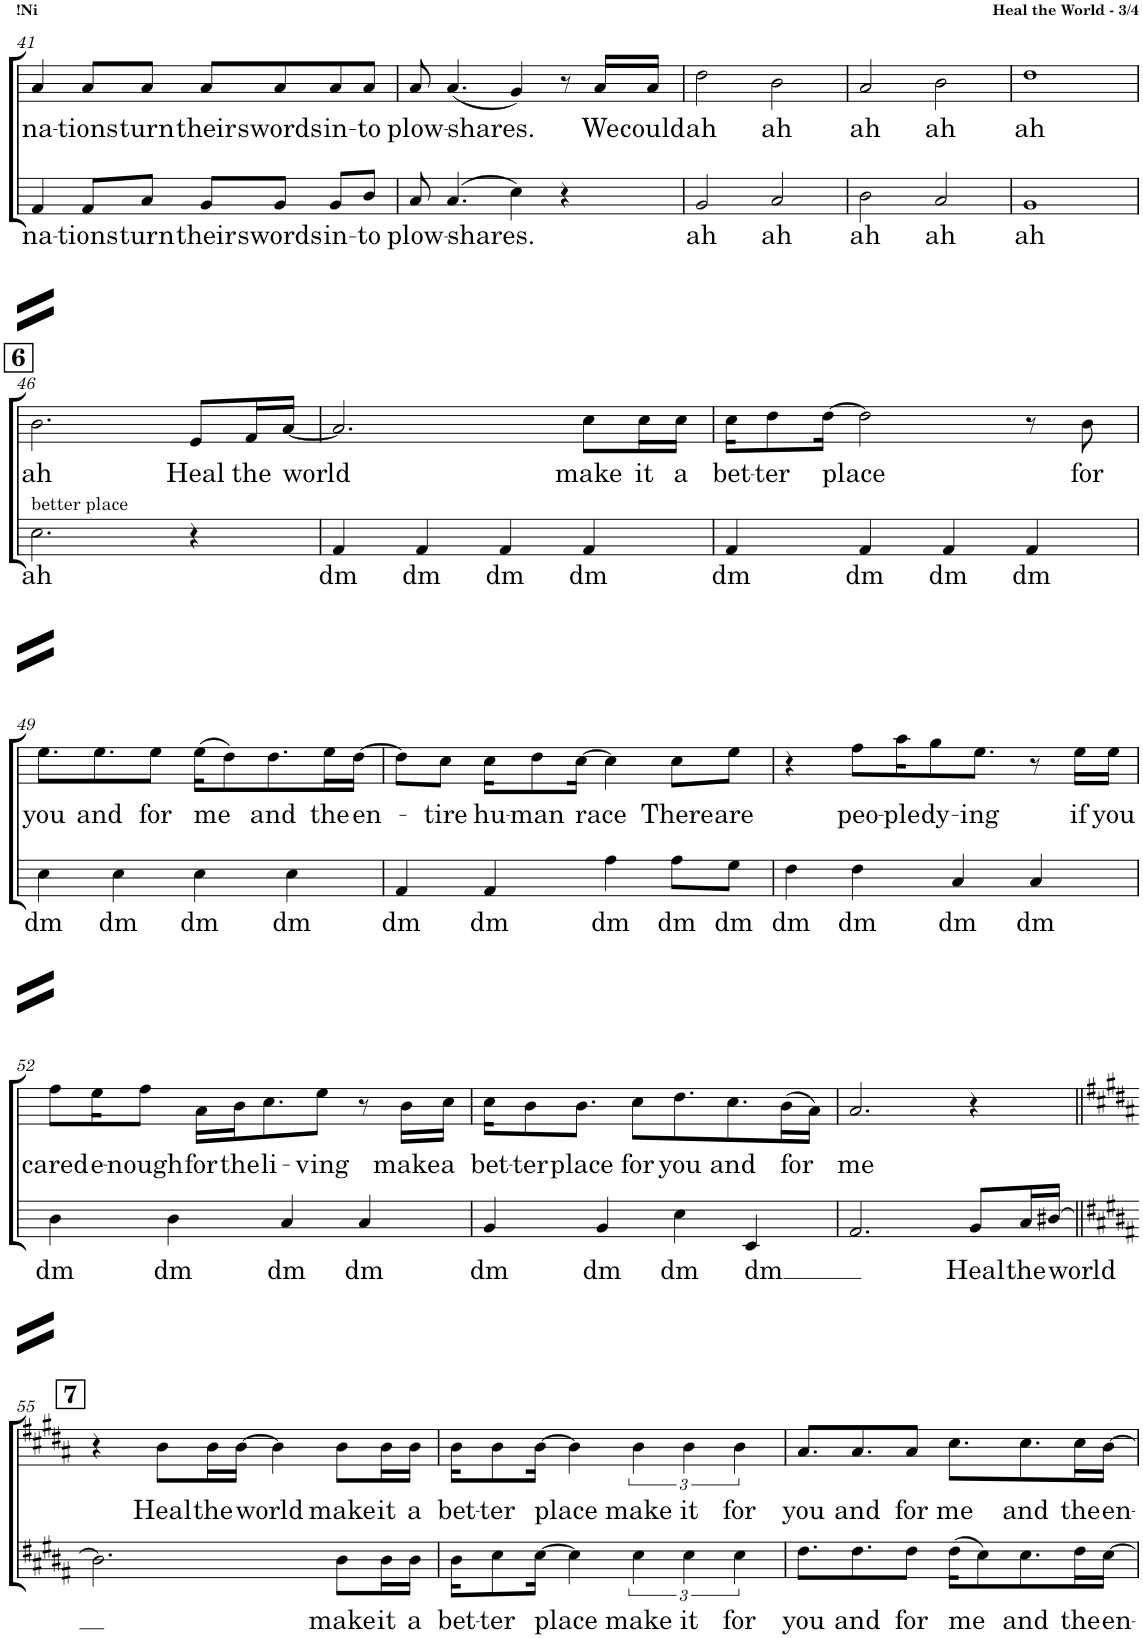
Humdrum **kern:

**kern	**text	**kern	**text
*part2	*part2	*part1	*part1
*staff2	*staff2	*staff1	*staff1
*I"Bass	*	*I"Tenor	*
!!LO:PB:g=z
*clefF4	*	*clefGv2	*
*k[f#c#g#]	*	*k[f#c#g#]	*
*M4/4	*	*M4/4	*
=41	=41	=41	=41
!	!LO:LY:b	!	!LO:LY:b
4AA/	na-	4A/	na-
!	!LO:LY:b	!	!LO:LY:b
8AA/L	-tions	8A/L	-tions
!	!LO:LY:b	!	!LO:LY:b
8C#/J	turn	8A/J	turn
!	!LO:LY:b	!	!LO:LY:b
8BB/L	their	8A/L	their
!	!LO:LY:b	!	!LO:LY:b
8BB/J	swords	8A/	swords
!	!LO:LY:b	!	!LO:LY:b
8BB/L	in-	8A/	in-
!	!LO:LY:b	!	!LO:LY:b
8D/J	-to	8A/J	-to
=42	=42	=42	=42
!	!LO:LY:b	!	!LO:LY:b
8C#/	plow-	8A/	plow-
!	!LO:LY:b	!	!LO:LY:b
(4.C#/	-shares.	(4.A/	-shares.
4E\)	.	4G#/)	.
4r	.	8r	.
!	!	!	!LO:LY:b
.	.	16A/LL	We
!	!	!	!LO:LY:b
.	.	16A/JJ	could
=43	=43	=43	=43
!	!LO:LY:b	!	!LO:LY:b
2BB/	ah	2d\	ah
!	!LO:LY:b	!	!LO:LY:b
2C#/	ah	2B\	ah
=44	=44	=44	=44
!	!LO:LY:b	!	!LO:LY:b
2D\	ah	2A/	ah
!	!LO:LY:b	!	!LO:LY:b
2C#/	ah	2B\	ah
=45	=45	=45	=45
!	!LO:LY:b	!	!LO:LY:b
1BB	ah	1d	ah
!!LO:LB:g=z
!!LO:REH:place=s1:a:B:cj:fs=14:t=6
=46	=46	=46	=46
!LO:TX:a:t=better place	!	!	!
!	!LO:LY:b	!	!LO:LY:b
2.E\	ah	2.B\	ah
!	!	!	!LO:LY:b
4r	.	8E/L	Heal
!	!	!	!LO:LY:b
.	.	16F#/L	the
!	!	!	!LO:LY:b
.	.	[16A/JJ	world
=47	=47	=47	=47
!	!LO:LY:b	!	!
4AA/	dm	2.A/]	.
!	!LO:LY:b	!	!
4AA/	dm	.	.
!	!LO:LY:b	!	!
4AA/	dm	.	.
!	!LO:LY:b	!	!LO:LY:b
4AA/	dm	8c#\L	make
!	!	!	!LO:LY:b
.	.	16c#\L	it
!	!	!	!LO:LY:b
.	.	16c#\JJ	a
=48	=48	=48	=48
!	!LO:LY:b	!	!LO:LY:b
4AA/	dm	16c#\KL	bet-
!	!	!	!LO:LY:b
.	.	8d\	-ter
!	!	!	!LO:LY:b
.	.	[16d\Jk	place
!	!LO:LY:b	!	!
4AA/	dm	2d\]	.
!	!LO:LY:b	!	!
4AA/	dm	.	.
!	!LO:LY:b	!	!
4AA/	dm	8r	.
!	!	!	!LO:LY:b
.	.	8B\	for
!!LO:LB:g=z
=49	=49	=49	=49
!	!LO:LY:b	!	!LO:LY:b
4E\	dm	8.e\L	you
!	!	!	!LO:LY:b
.	.	8.e\	and
!	!LO:LY:b	!	!
4E\	dm	.	.
!	!	!	!LO:LY:b
.	.	8e\J	for
!	!LO:LY:b	!	!LO:LY:b
4E\	dm	(16e\KL	me
.	.	8d\)	.
!	!	!	!LO:LY:b
.	.	8.d\	and
!	!LO:LY:b	!	!
4E\	dm	.	.
!	!	!	!LO:LY:b
.	.	16e\L	the
!	!	!	!LO:LY:b
.	.	[16d\JJ	en-
=50	=50	=50	=50
!	!LO:LY:b	!	!
4AA/	dm	8d\L]	.
!	!	!	!LO:LY:b
.	.	8c#\J	-tire
!	!LO:LY:b	!	!LO:LY:b
4AA/	dm	16c#\KL	hu-
!	!	!	!LO:LY:b
.	.	8d\	-man
!	!	!	!LO:LY:b
.	.	[16c#\Jk	race
!	!LO:LY:b	!	!
4A\	dm	4c#\]	.
!	!LO:LY:b	!	!LO:LY:b
8A\L	dm	8c#\L	There
!	!LO:LY:b	!	!LO:LY:b
8G#\J	dm	8e\J	are
=51	=51	=51	=51
!	!LO:LY:b	!	!
4F#\	dm	4r	.
!	!LO:LY:b	!	!LO:LY:b
4F#\	dm	8f#\L	peo-
!	!	!	!LO:LY:b
.	.	16a\K	-ple
!	!	!	!LO:LY:b
.	.	8g#\	dy-
!	!LO:LY:b	!	!
4C#/	dm	.	.
!	!	!	!LO:LY:b
.	.	8.e\J	-ing
!	!LO:LY:b	!	!
4C#/	dm	8r	.
!	!	!	!LO:LY:b
.	.	16e\LL	if
!	!	!	!LO:LY:b
.	.	16e\JJ	you
!!LO:LB:g=z
=52	=52	=52	=52
!	!LO:LY:b	!	!LO:LY:b
4D\	dm	8f#\L	cared
!	!	!	!LO:LY:b
.	.	16e\K	e-
!	!	!	!LO:LY:b
.	.	8f#\J	-nough
!	!LO:LY:b	!	!
4D\	dm	.	.
!	!	!	!LO:LY:b
.	.	16A\LL	for
!	!	!	!LO:LY:b
.	.	16B\J	the
!	!	!	!LO:LY:b
.	.	8.c#\	li-
!	!LO:LY:b	!	!
4C#/	dm	.	.
!	!	!	!LO:LY:b
.	.	8e\J	-ving
!	!LO:LY:b	!	!
4C#/	dm	8r	.
!	!	!	!LO:LY:b
.	.	16B\LL	make
!	!	!	!LO:LY:b
.	.	16c#\JJ	a
=53	=53	=53	=53
!	!LO:LY:b	!	!LO:LY:b
4BB/	dm	16c#\KL	bet-
!	!	!	!LO:LY:b
.	.	8B\	-ter
!	!	!	!LO:LY:b
.	.	8.B\J	place
!	!LO:LY:b	!	!
4BB/	dm	.	.
!	!	!	!LO:LY:b
.	.	8c#\L	for
!	!LO:LY:b	!	!LO:LY:b
4E\	dm	8.d\	you
!	!	!	!LO:LY:b
.	.	8.c#\	and
!	!LO:LY:b	!	!
4EE/	dm	.	.
!	!	!	!LO:LY:b
.	.	(16B\L	for
.	.	16A\JJ)	.
=54	=54	=54	=54
!	!	!	!LO:LY:b
2.AA/	.	2.A/	me
!	!LO:LY:b	!	!
8BB/L	Heal	4r	.
!	!LO:LY:b	!	!
16C#/L	the	.	.
!	!LO:LY:b	!	!
[16D#X/JJ	world	.	.
!!LO:LB:g=z
!!LO:REH:place=s1:a:B:cj:fs=14:t=7
=55||	=55||	=55||	=55||
*k[f#c#g#d#a#]	*	*k[f#c#g#d#a#]	*
2.D#\]	.	4r	.
!	!	!	!LO:LY:b
.	.	8B\L	Heal
!	!	!	!LO:LY:b
.	.	16B\L	the
!	!	!	!LO:LY:b
.	.	[16B\JJ	world
.	.	4B\]	.
!	!LO:LY:b	!	!LO:LY:b
8D#\L	make	8B\L	make
!	!LO:LY:b	!	!LO:LY:b
16D#\L	it	16B\L	it
!	!LO:LY:b	!	!LO:LY:b
16D#\JJ	a	16B\JJ	a
=56	=56	=56	=56
!	!LO:LY:b	!	!LO:LY:b
16D#\KL	bet-	16B\KL	bet-
!	!LO:LY:b	!	!LO:LY:b
8E\	-ter	8B\	-ter
!	!LO:LY:b	!	!LO:LY:b
[16E\Jk	place	[16B\Jk	place
4E\]	.	4B\]	.
!	!LO:LY:b	!	!LO:LY:b
6E\	make	6B\	make
!	!LO:LY:b	!	!LO:LY:b
6E\	it	6B\	it
!	!LO:LY:b	!	!LO:LY:b
6E\	for	6B\	for
=57	=57	=57	=57
!	!LO:LY:b	!	!LO:LY:b
8.F#\L	you	8.A#/L	you
!	!LO:LY:b	!	!LO:LY:b
8.F#\	and	8.A#/	and
!	!LO:LY:b	!	!LO:LY:b
8F#\J	for	8A#/J	for
!	!LO:LY:b	!	!LO:LY:b
(16F#\KL	me	8.c#\L	me
8E\)	.	.	.
!	!LO:LY:b	!	!LO:LY:b
8.E\	and	8.c#\	and
!	!LO:LY:b	!	!LO:LY:b
16F#\L	the	16c#\L	the
!	!LO:LY:b	!	!LO:LY:b
[16E\JJ	en-	[16B\JJ	en-
=	=	=	=
*-	*-	*-	*-
